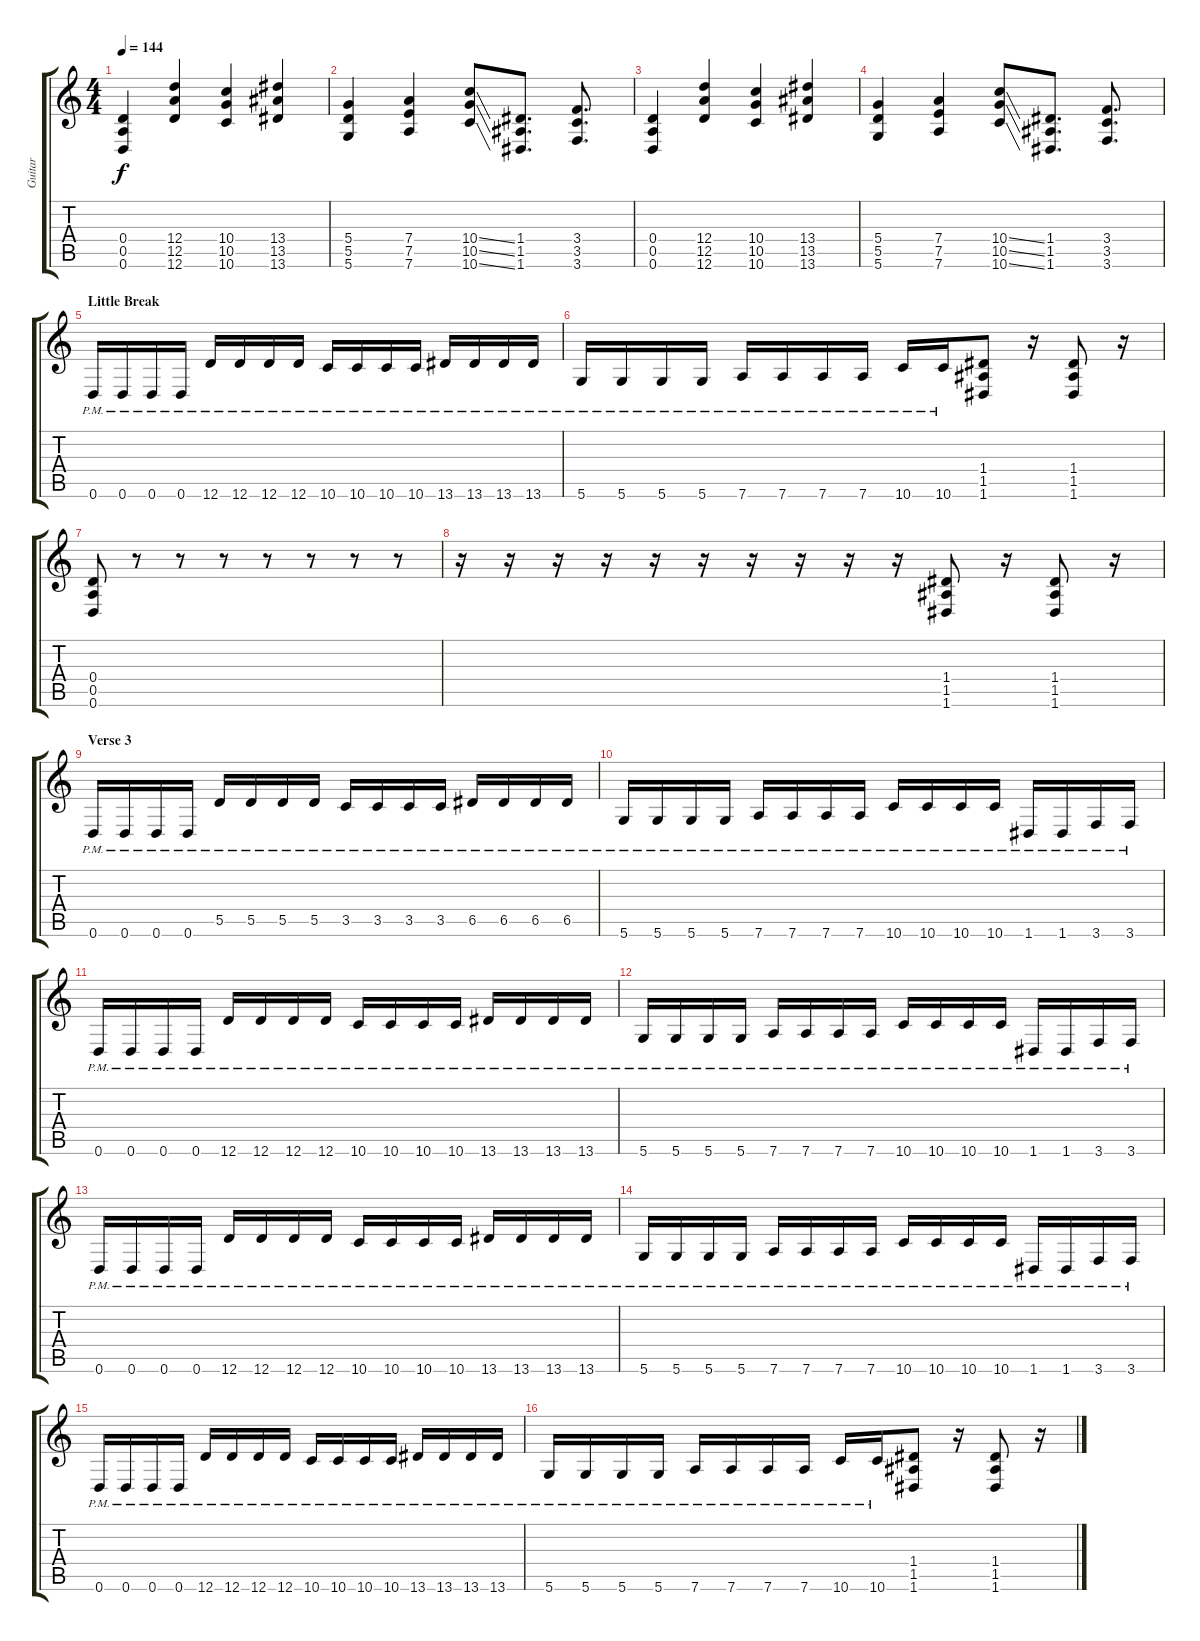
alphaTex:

\track ("Guitar" "Guitar") {instrument distortionguitar}
\staff {score tabs}
\tuning (E4 B3 G3 D3 A2 D2) {hide}
\ts (4 4)
\tempo 144
\clef g2
\ks c
(0.4 0.5 0.6).4{dy f} (12.4 12.5 12.6).4 (10.4 10.5 10.6).4 (13.4 13.5 13.6).4 |
(5.4 5.5 5.6).4 (7.4 7.5 7.6).4 (10.4{ss} 10.5{ss} 10.6{ss}).8 (1.4 1.5 1.6).8{d} (3.4 3.5 3.6).8{d} |
(0.4 0.5 0.6).4 (12.4 12.5 12.6).4 (10.4 10.5 10.6).4 (13.4 13.5 13.6).4 |
(5.4 5.5 5.6).4 (7.4 7.5 7.6).4 (10.4{ss} 10.5{ss} 10.6{ss}).8 (1.4 1.5 1.6).8{d} (3.4 3.5 3.6).8{d} |
\section ("" "Little Break")
0.6{pm}.16 0.6{pm}.16 0.6{pm}.16 0.6{pm}.16 12.6{pm}.16 12.6{pm}.16 12.6{pm}.16 12.6{pm}.16 10.6{pm}.16 10.6{pm}.16 10.6{pm}.16 10.6{pm}.16 13.6{pm}.16 13.6{pm}.16 13.6{pm}.16 13.6{pm}.16 |
5.6{pm}.16 5.6{pm}.16 5.6{pm}.16 5.6{pm}.16 7.6{pm}.16 7.6{pm}.16 7.6{pm}.16 7.6{pm}.16 10.6{pm}.16 10.6{pm}.16 (1.4 1.5 1.6).8 r.16 (1.4 1.5 1.6).8 r.16 |
(0.4 0.5 0.6).8 r.8 r.8 r.8 r.8 r.8 r.8 r.8 |
r.16 r.16 r.16 r.16 r.16 r.16 r.16 r.16 r.16 r.16 (1.4 1.5 1.6).8 r.16 (1.4 1.5 1.6).8 r.16 |
\section ("" "Verse 3")
0.6{pm}.16 0.6{pm}.16 0.6{pm}.16 0.6{pm}.16 5.5{pm}.16 5.5{pm}.16 5.5{pm}.16 5.5{pm}.16 3.5{pm}.16 3.5{pm}.16 3.5{pm}.16 3.5{pm}.16 6.5{pm}.16 6.5{pm}.16 6.5{pm}.16 6.5{pm}.16 |
5.6{pm}.16 5.6{pm}.16 5.6{pm}.16 5.6{pm}.16 7.6{pm}.16 7.6{pm}.16 7.6{pm}.16 7.6{pm}.16 10.6{pm}.16 10.6{pm}.16 10.6{pm}.16 10.6{pm}.16 1.6{pm}.16 1.6{pm}.16 3.6{pm}.16 3.6{pm}.16 |
0.6{pm}.16 0.6{pm}.16 0.6{pm}.16 0.6{pm}.16 12.6{pm}.16 12.6{pm}.16 12.6{pm}.16 12.6{pm}.16 10.6{pm}.16 10.6{pm}.16 10.6{pm}.16 10.6{pm}.16 13.6{pm}.16 13.6{pm}.16 13.6{pm}.16 13.6{pm}.16 |
5.6{pm}.16 5.6{pm}.16 5.6{pm}.16 5.6{pm}.16 7.6{pm}.16 7.6{pm}.16 7.6{pm}.16 7.6{pm}.16 10.6{pm}.16 10.6{pm}.16 10.6{pm}.16 10.6{pm}.16 1.6{pm}.16 1.6{pm}.16 3.6{pm}.16 3.6{pm}.16 |
0.6{pm}.16 0.6{pm}.16 0.6{pm}.16 0.6{pm}.16 12.6{pm}.16 12.6{pm}.16 12.6{pm}.16 12.6{pm}.16 10.6{pm}.16 10.6{pm}.16 10.6{pm}.16 10.6{pm}.16 13.6{pm}.16 13.6{pm}.16 13.6{pm}.16 13.6{pm}.16 |
5.6{pm}.16 5.6{pm}.16 5.6{pm}.16 5.6{pm}.16 7.6{pm}.16 7.6{pm}.16 7.6{pm}.16 7.6{pm}.16 10.6{pm}.16 10.6{pm}.16 10.6{pm}.16 10.6{pm}.16 1.6{pm}.16 1.6{pm}.16 3.6{pm}.16 3.6{pm}.16 |
0.6{pm}.16 0.6{pm}.16 0.6{pm}.16 0.6{pm}.16 12.6{pm}.16 12.6{pm}.16 12.6{pm}.16 12.6{pm}.16 10.6{pm}.16 10.6{pm}.16 10.6{pm}.16 10.6{pm}.16 13.6{pm}.16 13.6{pm}.16 13.6{pm}.16 13.6{pm}.16 |
5.6{pm}.16 5.6{pm}.16 5.6{pm}.16 5.6{pm}.16 7.6{pm}.16 7.6{pm}.16 7.6{pm}.16 7.6{pm}.16 10.6{pm}.16 10.6{pm}.16 (1.4 1.5 1.6).8 r.16 (1.4 1.5 1.6).8 r.16
